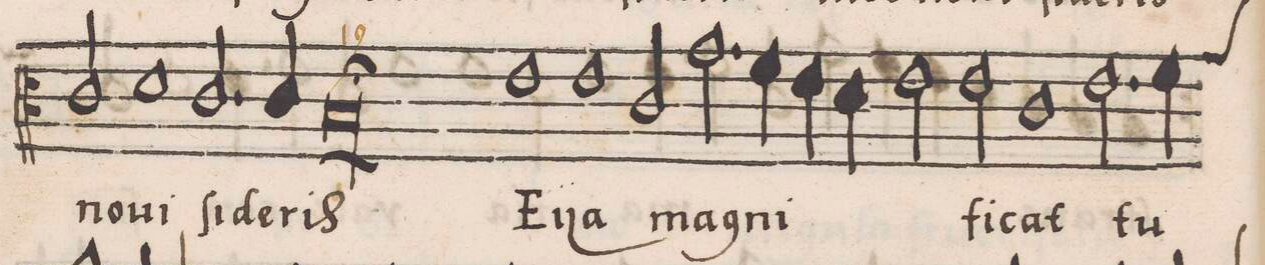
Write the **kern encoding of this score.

**kern	**text
*I"CANTVS	*
*clefC3	*
*k[]	*
*met(C)	*
*M2/1	*
2c/	no-
=76-	=76-
1d	-ui
2.c/	ſi-
4c/	-de-
=77-	=77-
0B;l\	-ris
=78-	=78-
1e	E-
1e	-ija
=79-	=79-
2c/	ma-
2.g\	-gni-
4f\	.
4e\	.
4d\	.
=80-	=80-
2e\	.
2e\	-fi-
1c	-cat
=81-	=81-
2.e\	tu-
4f\	.
*custos:g	*
*-	*-
